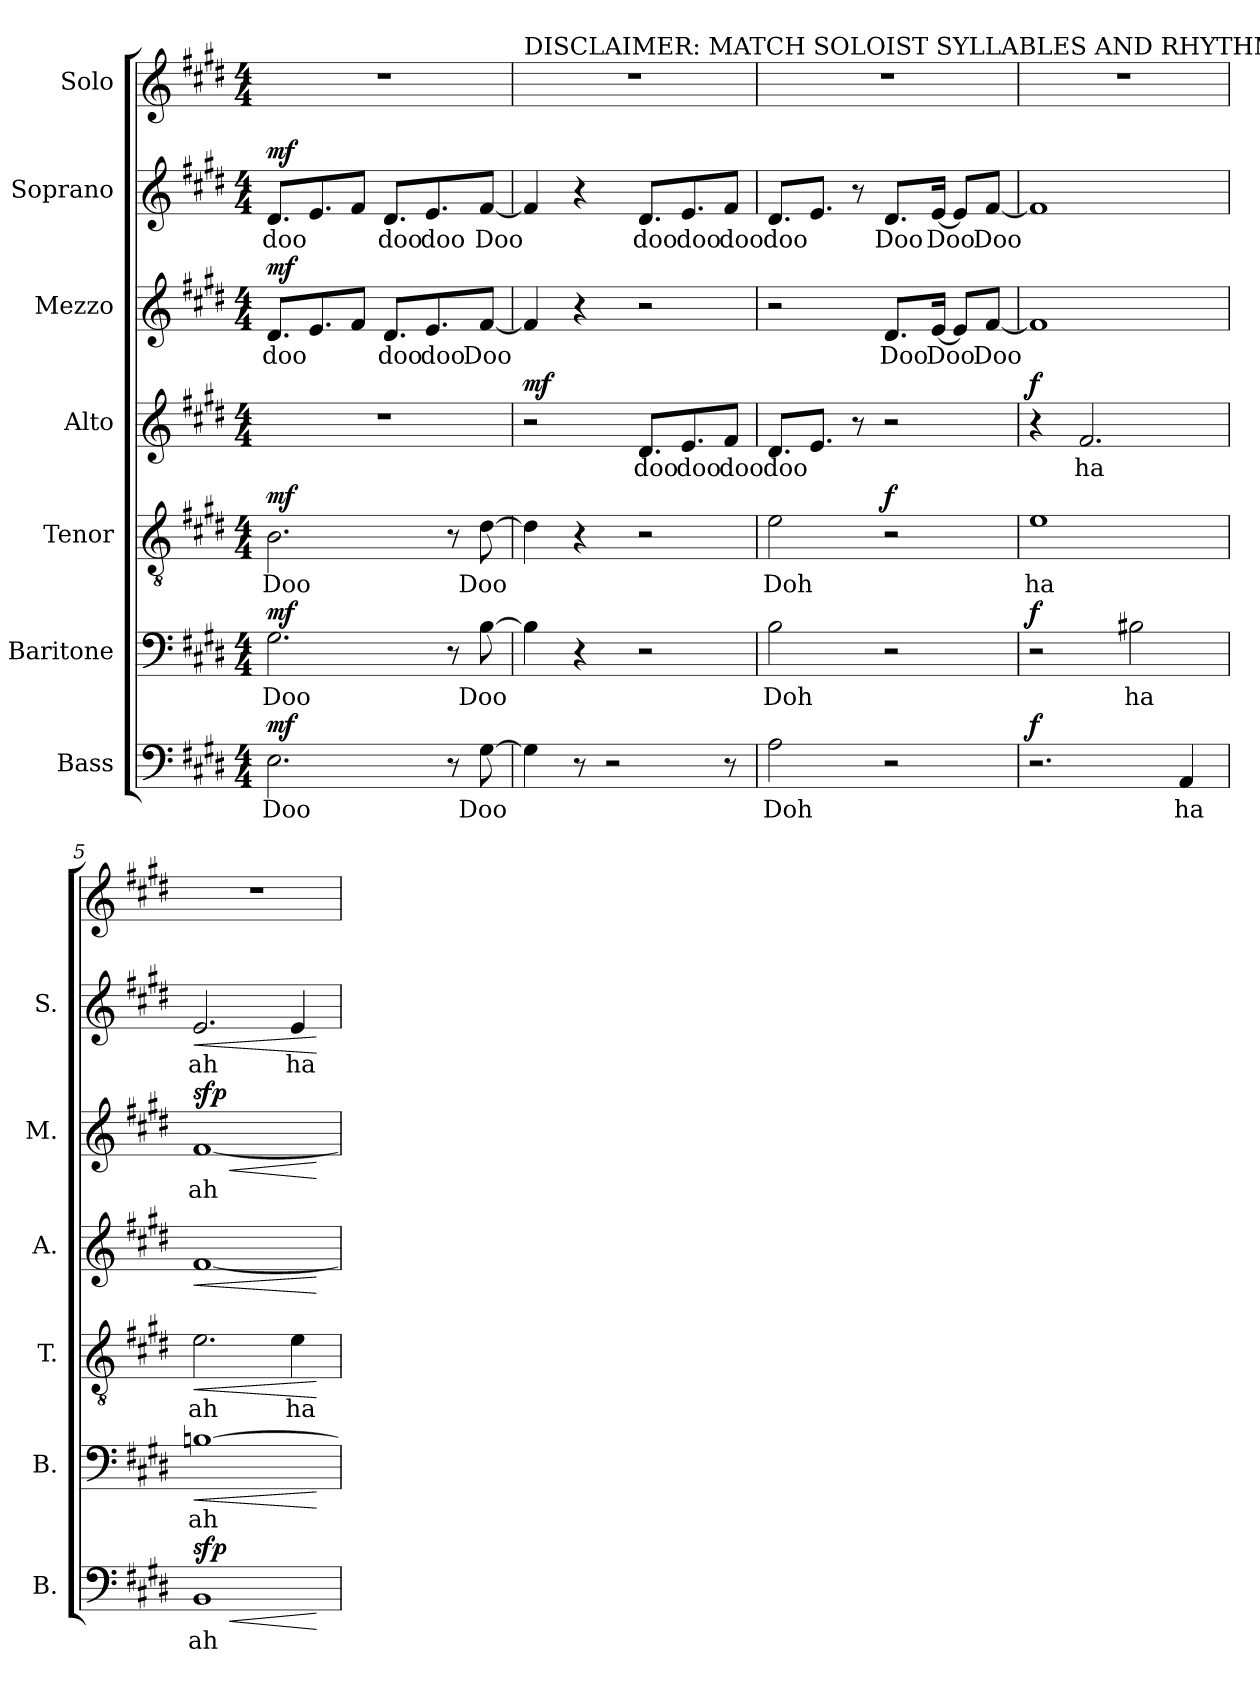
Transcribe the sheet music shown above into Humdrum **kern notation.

**kern	**text	**dynam	**kern	**text	**dynam	**kern	**text	**dynam	**kern	**text	**dynam	**kern	**text	**dynam	**kern	**text	**dynam	**kern
*part7	*part7	*part7	*part6	*part6	*part6	*part5	*part5	*part5	*part4	*part4	*part4	*part3	*part3	*part3	*part2	*part2	*part2	*part1
*staff7	*staff7	*staff7	*staff6	*staff6	*staff6	*staff5	*staff5	*staff5	*staff4	*staff4	*staff4	*staff3	*staff3	*staff3	*staff2	*staff2	*staff2	*staff1
*I"Bass	*	*	*I"Baritone	*	*	*I"Tenor	*	*	*I"Alto	*	*	*I"Mezzo	*	*	*I"Soprano	*	*	*I"Solo
*I'B.	*	*	*I'B.	*	*	*I'T.	*	*	*I'A.	*	*	*I'M.	*	*	*I'S.	*	*	*
*clefF4	*	*	*clefF4	*	*	*clefGv2	*	*	*clefG2	*	*	*clefG2	*	*	*clefG2	*	*	*clefG2
*k[f#c#g#d#]	*	*	*k[f#c#g#d#]	*	*	*k[f#c#g#d#]	*	*	*k[f#c#g#d#]	*	*	*k[f#c#g#d#]	*	*	*k[f#c#g#d#]	*	*	*k[f#c#g#d#]
*M4/4	*	*	*M4/4	*	*	*M4/4	*	*	*M4/4	*	*	*M4/4	*	*	*M4/4	*	*	*M4/4
*MM72	*	*	*MM72	*	*	*MM72	*	*	*MM72	*	*	*MM72	*	*	*MM72	*	*	*MM72
=1	=1	=1	=1	=1	=1	=1	=1	=1	=1	=1	=1	=1	=1	=1	=1	=1	=1	=1
!	!	!LO:DY:b	!	!	!LO:DY:b	!	!	!LO:DY:b	!	!	!	!	!	!LO:DY:b	!	!	!LO:DY:b	!
2.E\	Doo	mf	2.G#\	Doo	mf	2.B\	Doo	mf	1r	.	.	8.d#/L	doo	mf	8.d#/L	doo	mf	1r
.	.	.	.	.	.	.	.	.	.	.	.	8.e/	.	.	8.e/	.	.	.
.	.	.	.	.	.	.	.	.	.	.	.	8f#/J	.	.	8f#/J	.	.	.
.	.	.	.	.	.	.	.	.	.	.	.	8.d#/L	doo	.	8.d#/L	doo	.	.
.	.	.	.	.	.	.	.	.	.	.	.	8.e/	doo	.	8.e/	doo	.	.
8r	.	.	8r	.	.	8r	.	.	.	.	.	.	.	.	.	.	.	.
[8G#\	Doo	.	[8B\	Doo	.	[8d#\	Doo	.	.	.	.	[8f#/J	Doo	.	[8f#/J	Doo	.	.
=2	=2	=2	=2	=2	=2	=2	=2	=2	=2	=2	=2	=2	=2	=2	=2	=2	=2	=2
!	!	!	!	!	!	!	!	!	!	!	!	!	!	!	!	!	!	!LO:TX:a:t=DISCLAIMER&colon; MATCH SOLOIST SYLLABLES AND RHYTHMS WHEN YOU HAVE HARMONIES
!	!	!	!	!	!	!	!	!	!	!	!LO:DY:b	!	!	!	!	!	!	!
4G#\]	.	.	4B\]	.	.	4d#\]	.	.	2r	.	mf	4f#/]	.	.	4f#/]	.	.	1r
8r	.	.	4r	.	.	4r	.	.	.	.	.	4r	.	.	4r	.	.	.
2r	.	.	.	.	.	.	.	.	.	.	.	.	.	.	.	.	.	.
.	.	.	2r	.	.	2r	.	.	8.d#/L	doo	.	2r	.	.	8.d#/L	doo	.	.
.	.	.	.	.	.	.	.	.	8.e/	doo	.	.	.	.	8.e/	doo	.	.
8r	.	.	.	.	.	.	.	.	8f#/J	doo	.	.	.	.	8f#/J	doo	.	.
=3	=3	=3	=3	=3	=3	=3	=3	=3	=3	=3	=3	=3	=3	=3	=3	=3	=3	=3
2A\	Doh	.	2B\	Doh	.	2e\	Doh	.	8.d#/L	doo	.	2r	.	.	8.d#/L	doo	.	1r
.	.	.	.	.	.	.	.	.	8.e/J	.	.	.	.	.	8.e/J	.	.	.
.	.	.	.	.	.	.	.	.	8r	.	.	.	.	.	8r	.	.	.
!	!	!	!	!	!	!	!	!LO:DY:b	!	!	!	!	!	!	!	!	!	!
2r	.	.	2r	.	.	2r	.	f	2r	.	.	8.d#/L	Doo	.	8.d#/L	Doo	.	.
.	.	.	.	.	.	.	.	.	.	.	.	[16e/Jk	Doo	.	[16e/Jk	Doo	.	.
.	.	.	.	.	.	.	.	.	.	.	.	8e/L]	.	.	8e/L]	.	.	.
.	.	.	.	.	.	.	.	.	.	.	.	[8f#/J	Doo	.	[8f#/J	Doo	.	.
=4	=4	=4	=4	=4	=4	=4	=4	=4	=4	=4	=4	=4	=4	=4	=4	=4	=4	=4
!	!	!LO:DY:b	!	!	!LO:DY:b	!	!	!	!	!	!LO:DY:b	!	!	!	!	!	!	!
2.r	.	f	2r	.	f	1e	ha	.	4r	.	f	1f#]	.	.	1f#]	.	.	1r
.	.	.	.	.	.	.	.	.	2.f#/	ha	.	.	.	.	.	.	.	.
.	.	.	2B#X\	ha	.	.	.	.	.	.	.	.	.	.	.	.	.	.
4AA/	ha	.	.	.	.	.	.	.	.	.	.	.	.	.	.	.	.	.
=5	=5	=5	=5	=5	=5	=5	=5	=5	=5	=5	=5	=5	=5	=5	=5	=5	=5	=5
!	!	!LO:HP:b	!	!	!LO:HP:b	!	!	!LO:HP:b	!	!	!LO:HP:b	!	!	!LO:HP:b	!	!	!LO:HP:b	!
!	!	!LO:DY:n=1:b	!	!	!LO:DY:n=1:a	!	!	!	!	!	!	!	!	!	!	!	!	!
!	!	!	!	!	!LO:DY:n=2:b	!	!	!	!	!	!LO:DY:n=1:b	!	!	!	!	!	!	!
!	!	!	!	!	!	!	!	!	!	!	!LO:DY:n=2:a	!	!	!LO:DY:n=1:a	!	!	!	!
1BB	ah	< sfp	[1Bn	ah	< sfp sfp	2.e\	ah	<	[1f#	.	< sfp sfp	[1f#	ah	< sfp	2.e/	ah	<	1r
.	.	.	.	.	.	4e\	ha-	.	.	.	.	.	.	.	4e/	ha-	.	.
.	.	[	.	.	[	.	.	[	.	.	[	.	.	[	.	.	[	.
=	=	=	=	=	=	=	=	=	=	=	=	=	=	=	=	=	=	=
*-	*-	*-	*-	*-	*-	*-	*-	*-	*-	*-	*-	*-	*-	*-	*-	*-	*-	*-
